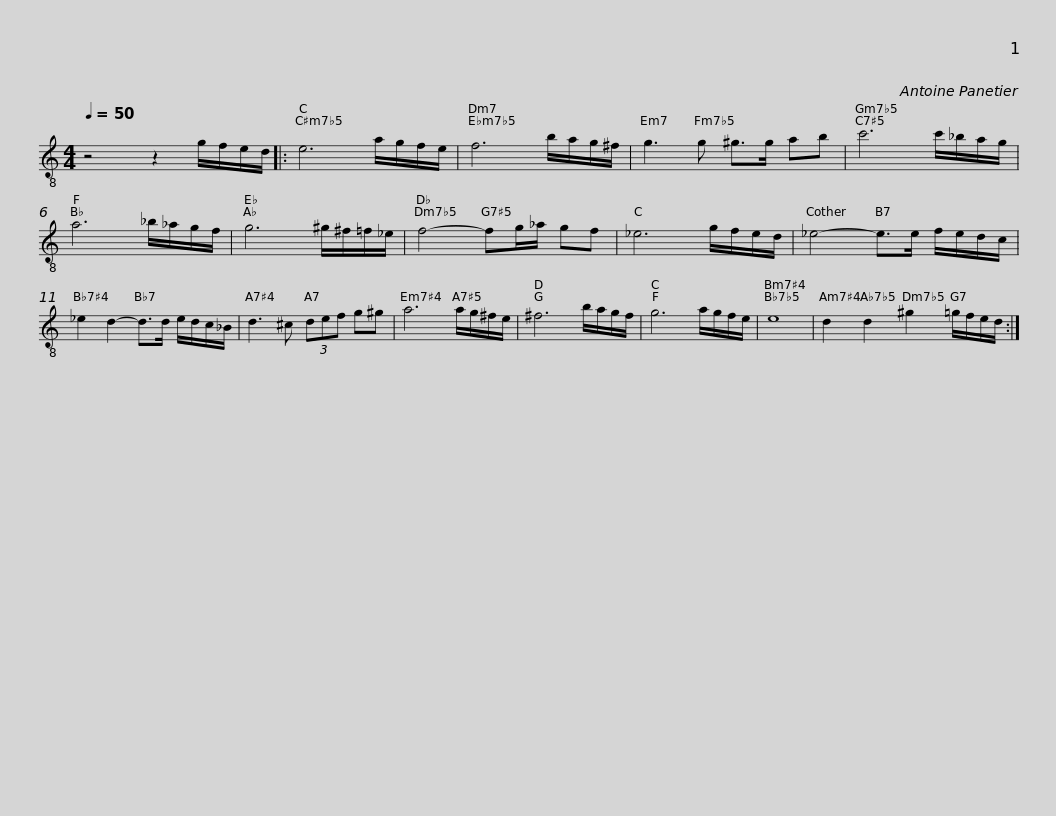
X:1
L:1/8
Q:1/4=50
M:4/4
I:linebreak $
K:C
V:1 treble-8
V:1
 z4 z2 g/f/e/d/ |: e6 a/g/f/e/ | f6 b/a/g/^f/ | g3 g ^g>g ab | c'6 c'/_b/a/g/ |$ %5
 a6 _b/_a/g/f/ | g6 ^g/^f/=f/_e/ | f4- fg/_a/ gf | _e6 g/f/e/d/ |$ _e4- e>e f/e/d/c/ | %10
 _e2 d2- d>d e/d/c/_B/ | d3 ^c (3def g^g | a6 a/g/^f/e/ |$ ^f6 b/a/g/f/ | g6 a/g/f/e/ | %15
 e8 | d2 d2 ^g2 =g/f/e/d/ :| %17
